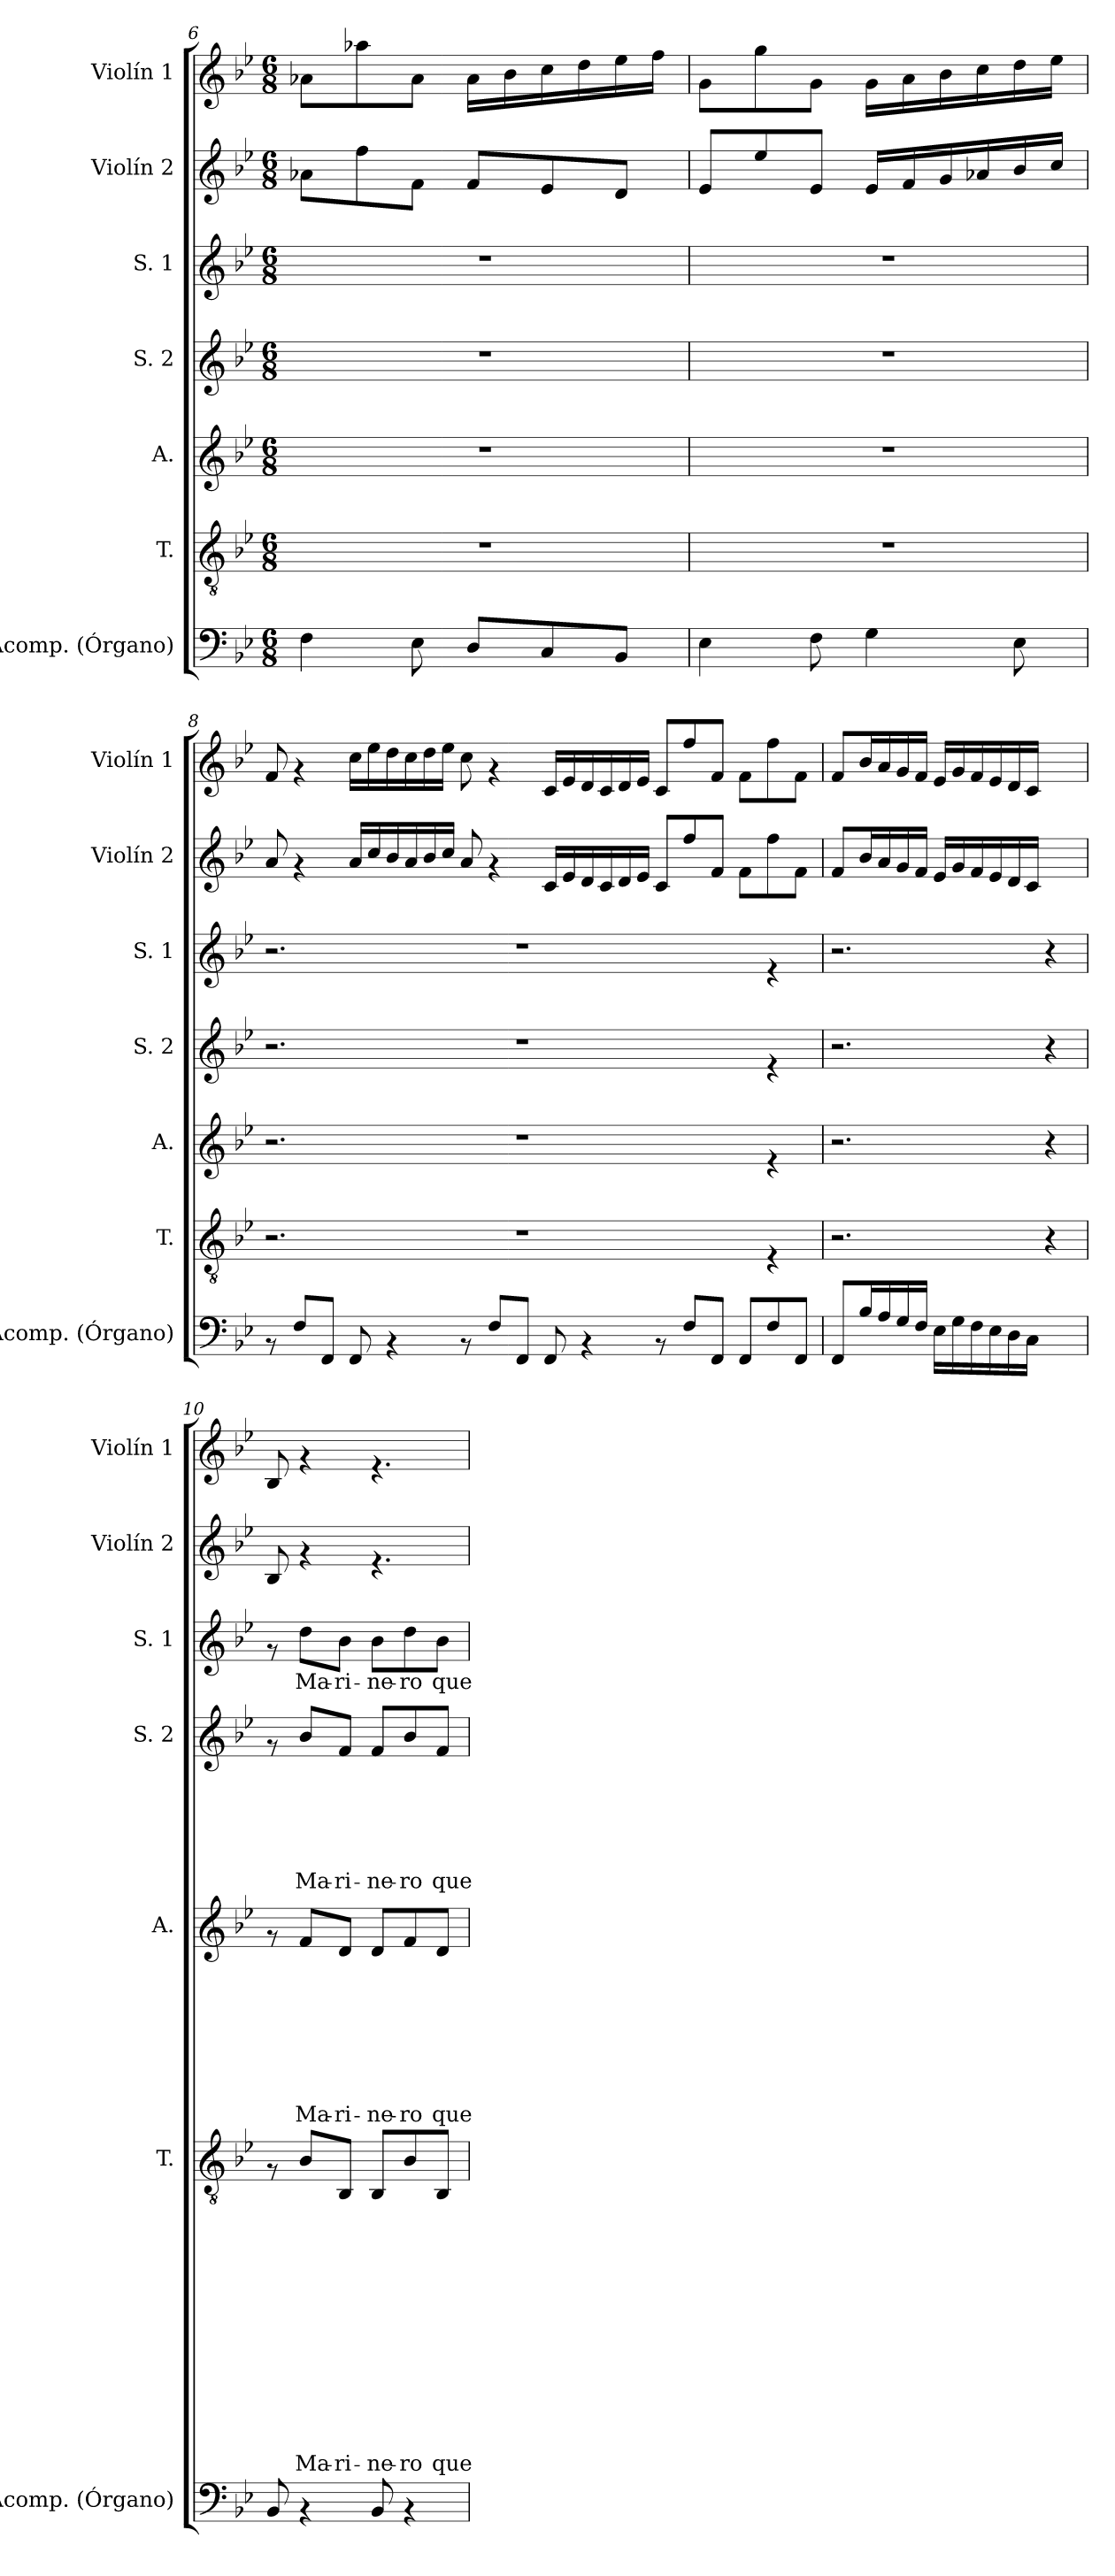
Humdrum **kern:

**kern	**kern	**text	**text	**text	**text	**text	**text	**text	**text	**text	**text	**text	**text	**text	**kern	**text	**text	**text	**text	**text	**text	**text	**text	**kern	**text	**text	**text	**text	**text	**text	**kern	**text	**kern	**kern
*part7	*part6	*part6	*part6	*part6	*part6	*part6	*part6	*part6	*part6	*part6	*part6	*part6	*part6	*part6	*part5	*part5	*part5	*part5	*part5	*part5	*part5	*part5	*part5	*part4	*part4	*part4	*part4	*part4	*part4	*part4	*part3	*part3	*part2	*part1
*staff7	*staff6	*staff6	*staff6	*staff6	*staff6	*staff6	*staff6	*staff6	*staff6	*staff6	*staff6	*staff6	*staff6	*staff6	*staff5	*staff5	*staff5	*staff5	*staff5	*staff5	*staff5	*staff5	*staff5	*staff4	*staff4	*staff4	*staff4	*staff4	*staff4	*staff4	*staff3	*staff3	*staff2	*staff1
*I"Acomp. (Órgano)	*I"T.	*	*	*	*	*	*	*	*	*	*	*	*	*	*I"A.	*	*	*	*	*	*	*	*	*I"S. 2	*	*	*	*	*	*	*I"S. 1	*	*I"Violín 2	*I"Violín 1
*I'Acomp. (Órgano)	*I'T.	*	*	*	*	*	*	*	*	*	*	*	*	*	*I'A.	*	*	*	*	*	*	*	*	*I'S. 2	*	*	*	*	*	*	*I'S. 1	*	*I'Violín 2	*I'Violín 1
*clefF4	*clefGv2	*	*	*	*	*	*	*	*	*	*	*	*	*	*clefG2	*	*	*	*	*	*	*	*	*clefG2	*	*	*	*	*	*	*clefG2	*	*clefG2	*clefG2
*k[b-e-]	*k[b-e-]	*	*	*	*	*	*	*	*	*	*	*	*	*	*k[b-e-]	*	*	*	*	*	*	*	*	*k[b-e-]	*	*	*	*	*	*	*k[b-e-]	*	*k[b-e-]	*k[b-e-]
*B-:	*B-:	*	*	*	*	*	*	*	*	*	*	*	*	*	*B-:	*	*	*	*	*	*	*	*	*B-:	*	*	*	*	*	*	*B-:	*	*B-:	*B-:
*M6/8	*M6/8	*	*	*	*	*	*	*	*	*	*	*	*	*	*M6/8	*	*	*	*	*	*	*	*	*M6/8	*	*	*	*	*	*	*M6/8	*	*M6/8	*M6/8
=6	=6	=6	=6	=6	=6	=6	=6	=6	=6	=6	=6	=6	=6	=6	=6	=6	=6	=6	=6	=6	=6	=6	=6	=6	=6	=6	=6	=6	=6	=6	=6	=6	=6	=6
4F\	2.r	.	.	.	.	.	.	.	.	.	.	.	.	.	2.r	.	.	.	.	.	.	.	.	2.r	.	.	.	.	.	.	2.r	.	8a-X\L	8a-X\L
.	.	.	.	.	.	.	.	.	.	.	.	.	.	.	.	.	.	.	.	.	.	.	.	.	.	.	.	.	.	.	.	.	8ff\	8aa-X\
8E-\	.	.	.	.	.	.	.	.	.	.	.	.	.	.	.	.	.	.	.	.	.	.	.	.	.	.	.	.	.	.	.	.	8f\J	8a-\J
8D/L	.	.	.	.	.	.	.	.	.	.	.	.	.	.	.	.	.	.	.	.	.	.	.	.	.	.	.	.	.	.	.	.	8f/L	16a-\LL
.	.	.	.	.	.	.	.	.	.	.	.	.	.	.	.	.	.	.	.	.	.	.	.	.	.	.	.	.	.	.	.	.	.	16b-\
8C/	.	.	.	.	.	.	.	.	.	.	.	.	.	.	.	.	.	.	.	.	.	.	.	.	.	.	.	.	.	.	.	.	8e-/	16cc\
.	.	.	.	.	.	.	.	.	.	.	.	.	.	.	.	.	.	.	.	.	.	.	.	.	.	.	.	.	.	.	.	.	.	16dd\
8BB-/J	.	.	.	.	.	.	.	.	.	.	.	.	.	.	.	.	.	.	.	.	.	.	.	.	.	.	.	.	.	.	.	.	8d/J	16ee-\
.	.	.	.	.	.	.	.	.	.	.	.	.	.	.	.	.	.	.	.	.	.	.	.	.	.	.	.	.	.	.	.	.	.	16ff\JJ
=7	=7	=7	=7	=7	=7	=7	=7	=7	=7	=7	=7	=7	=7	=7	=7	=7	=7	=7	=7	=7	=7	=7	=7	=7	=7	=7	=7	=7	=7	=7	=7	=7	=7	=7
4E-\	2.r	.	.	.	.	.	.	.	.	.	.	.	.	.	2.r	.	.	.	.	.	.	.	.	2.r	.	.	.	.	.	.	2.r	.	8e-/L	8g\L
.	.	.	.	.	.	.	.	.	.	.	.	.	.	.	.	.	.	.	.	.	.	.	.	.	.	.	.	.	.	.	.	.	8ee-/	8gg\
8F\	.	.	.	.	.	.	.	.	.	.	.	.	.	.	.	.	.	.	.	.	.	.	.	.	.	.	.	.	.	.	.	.	8e-/J	8g\J
4G\	.	.	.	.	.	.	.	.	.	.	.	.	.	.	.	.	.	.	.	.	.	.	.	.	.	.	.	.	.	.	.	.	16e-/LL	16g\LL
.	.	.	.	.	.	.	.	.	.	.	.	.	.	.	.	.	.	.	.	.	.	.	.	.	.	.	.	.	.	.	.	.	16f/	16a\
.	.	.	.	.	.	.	.	.	.	.	.	.	.	.	.	.	.	.	.	.	.	.	.	.	.	.	.	.	.	.	.	.	16g/	16b-\
.	.	.	.	.	.	.	.	.	.	.	.	.	.	.	.	.	.	.	.	.	.	.	.	.	.	.	.	.	.	.	.	.	16a-X/	16cc\
8E-\	.	.	.	.	.	.	.	.	.	.	.	.	.	.	.	.	.	.	.	.	.	.	.	.	.	.	.	.	.	.	.	.	16b-/	16dd\
.	.	.	.	.	.	.	.	.	.	.	.	.	.	.	.	.	.	.	.	.	.	.	.	.	.	.	.	.	.	.	.	.	16cc/JJ	16ee-\JJ
!!LO:PB:g=z
=8	=8	=8	=8	=8	=8	=8	=8	=8	=8	=8	=8	=8	=8	=8	=8	=8	=8	=8	=8	=8	=8	=8	=8	=8	=8	=8	=8	=8	=8	=8	=8	=8	=8	=8
8rAA	2.r	.	.	.	.	.	.	.	.	.	.	.	.	.	2.r	.	.	.	.	.	.	.	.	2.r	.	.	.	.	.	.	2.r	.	8a/	8f/
8F/L	.	.	.	.	.	.	.	.	.	.	.	.	.	.	.	.	.	.	.	.	.	.	.	.	.	.	.	.	.	.	.	.	4rf	4rf
8FF/J	.	.	.	.	.	.	.	.	.	.	.	.	.	.	.	.	.	.	.	.	.	.	.	.	.	.	.	.	.	.	.	.	.	.
8FF/	.	.	.	.	.	.	.	.	.	.	.	.	.	.	.	.	.	.	.	.	.	.	.	.	.	.	.	.	.	.	.	.	16a/LL	16cc\LL
.	.	.	.	.	.	.	.	.	.	.	.	.	.	.	.	.	.	.	.	.	.	.	.	.	.	.	.	.	.	.	.	.	16cc/	16ee-\
4rAA	.	.	.	.	.	.	.	.	.	.	.	.	.	.	.	.	.	.	.	.	.	.	.	.	.	.	.	.	.	.	.	.	16b-/	16dd\
.	.	.	.	.	.	.	.	.	.	.	.	.	.	.	.	.	.	.	.	.	.	.	.	.	.	.	.	.	.	.	.	.	16a/	16cc\
.	.	.	.	.	.	.	.	.	.	.	.	.	.	.	.	.	.	.	.	.	.	.	.	.	.	.	.	.	.	.	.	.	16b-/	16dd\
.	.	.	.	.	.	.	.	.	.	.	.	.	.	.	.	.	.	.	.	.	.	.	.	.	.	.	.	.	.	.	.	.	16cc/JJ	16ee-\JJ
8rAA	4ryy	.	.	.	.	.	.	.	.	.	.	.	.	.	4ryy	.	.	.	.	.	.	.	.	4ryy	.	.	.	.	.	.	4ryy	.	8a/	8cc\
8F/L	.	.	.	.	.	.	.	.	.	.	.	.	.	.	.	.	.	.	.	.	.	.	.	.	.	.	.	.	.	.	.	.	4rf	4rf
8FF/J	1r	.	.	.	.	.	.	.	.	.	.	.	.	.	1r	.	.	.	.	.	.	.	.	1r	.	.	.	.	.	.	1r	.	.	.
8FF/	.	.	.	.	.	.	.	.	.	.	.	.	.	.	.	.	.	.	.	.	.	.	.	.	.	.	.	.	.	.	.	.	16c/LL	16c/LL
.	.	.	.	.	.	.	.	.	.	.	.	.	.	.	.	.	.	.	.	.	.	.	.	.	.	.	.	.	.	.	.	.	16e-/	16e-/
4rAA	.	.	.	.	.	.	.	.	.	.	.	.	.	.	.	.	.	.	.	.	.	.	.	.	.	.	.	.	.	.	.	.	16d/	16d/
.	.	.	.	.	.	.	.	.	.	.	.	.	.	.	.	.	.	.	.	.	.	.	.	.	.	.	.	.	.	.	.	.	16c/	16c/
.	.	.	.	.	.	.	.	.	.	.	.	.	.	.	.	.	.	.	.	.	.	.	.	.	.	.	.	.	.	.	.	.	16d/	16d/
.	.	.	.	.	.	.	.	.	.	.	.	.	.	.	.	.	.	.	.	.	.	.	.	.	.	.	.	.	.	.	.	.	16e-/JJ	16e-/JJ
8rAA	.	.	.	.	.	.	.	.	.	.	.	.	.	.	.	.	.	.	.	.	.	.	.	.	.	.	.	.	.	.	.	.	8c/L	8c/L
8F/L	.	.	.	.	.	.	.	.	.	.	.	.	.	.	.	.	.	.	.	.	.	.	.	.	.	.	.	.	.	.	.	.	8ff/	8ff/
8FF/J	.	.	.	.	.	.	.	.	.	.	.	.	.	.	.	.	.	.	.	.	.	.	.	.	.	.	.	.	.	.	.	.	8f/J	8f/J
8FF/L	.	.	.	.	.	.	.	.	.	.	.	.	.	.	.	.	.	.	.	.	.	.	.	.	.	.	.	.	.	.	.	.	8f\L	8f\L
8F/	4rE	.	.	.	.	.	.	.	.	.	.	.	.	.	4re	.	.	.	.	.	.	.	.	4re	.	.	.	.	.	.	4re	.	8ff\	8ff\
8FF/J	.	.	.	.	.	.	.	.	.	.	.	.	.	.	.	.	.	.	.	.	.	.	.	.	.	.	.	.	.	.	.	.	8f\J	8f\J
=9	=9	=9	=9	=9	=9	=9	=9	=9	=9	=9	=9	=9	=9	=9	=9	=9	=9	=9	=9	=9	=9	=9	=9	=9	=9	=9	=9	=9	=9	=9	=9	=9	=9	=9
8FF/L	2.r	.	.	.	.	.	.	.	.	.	.	.	.	.	2.r	.	.	.	.	.	.	.	.	2.r	.	.	.	.	.	.	2.r	.	8f/L	8f/L
16B-/L	.	.	.	.	.	.	.	.	.	.	.	.	.	.	.	.	.	.	.	.	.	.	.	.	.	.	.	.	.	.	.	.	16b-/L	16b-/L
16A/	.	.	.	.	.	.	.	.	.	.	.	.	.	.	.	.	.	.	.	.	.	.	.	.	.	.	.	.	.	.	.	.	16a/	16a/
16G/	.	.	.	.	.	.	.	.	.	.	.	.	.	.	.	.	.	.	.	.	.	.	.	.	.	.	.	.	.	.	.	.	16g/	16g/
16F/JJ	.	.	.	.	.	.	.	.	.	.	.	.	.	.	.	.	.	.	.	.	.	.	.	.	.	.	.	.	.	.	.	.	16f/JJ	16f/JJ
16E-\LL	.	.	.	.	.	.	.	.	.	.	.	.	.	.	.	.	.	.	.	.	.	.	.	.	.	.	.	.	.	.	.	.	16e-/LL	16e-/LL
16G\	.	.	.	.	.	.	.	.	.	.	.	.	.	.	.	.	.	.	.	.	.	.	.	.	.	.	.	.	.	.	.	.	16g/	16g/
16F\	.	.	.	.	.	.	.	.	.	.	.	.	.	.	.	.	.	.	.	.	.	.	.	.	.	.	.	.	.	.	.	.	16f/	16f/
16E-\	.	.	.	.	.	.	.	.	.	.	.	.	.	.	.	.	.	.	.	.	.	.	.	.	.	.	.	.	.	.	.	.	16e-/	16e-/
16D\	.	.	.	.	.	.	.	.	.	.	.	.	.	.	.	.	.	.	.	.	.	.	.	.	.	.	.	.	.	.	.	.	16d/	16d/
16C\JJ	.	.	.	.	.	.	.	.	.	.	.	.	.	.	.	.	.	.	.	.	.	.	.	.	.	.	.	.	.	.	.	.	16c/JJ	16c/JJ
4ryy	4r	.	.	.	.	.	.	.	.	.	.	.	.	.	4r	.	.	.	.	.	.	.	.	4r	.	.	.	.	.	.	4r	.	4ryy	4ryy
=10	=10	=10	=10	=10	=10	=10	=10	=10	=10	=10	=10	=10	=10	=10	=10	=10	=10	=10	=10	=10	=10	=10	=10	=10	=10	=10	=10	=10	=10	=10	=10	=10	=10	=10
8BB-/	8rF	.	.	.	.	.	.	.	.	.	.	.	.	.	8rf	.	.	.	.	.	.	.	.	8rf	.	.	.	.	.	.	8rf	.	8B-/	8B-/
!	!	!	!	!	!	!	!	!	!	!	!	!	!	!LO:LY:b	!	!	!	!	!	!	!	!	!LO:LY:b	!	!	!	!	!	!	!LO:LY:b	!	!LO:LY:b	!	!
4rAA	8B-/L	.	.	.	.	.	.	.	.	.	.	.	.	Ma-	8f/L	.	.	.	.	.	.	.	Ma-	8b-/L	.	.	.	.	.	Ma-	8dd\L	Ma-	4rf	4rf
!	!	!	!	!	!	!	!	!	!	!	!	!	!	!LO:LY:b	!	!	!	!	!	!	!	!	!LO:LY:b	!	!	!	!	!	!	!LO:LY:b	!	!LO:LY:b	!	!
.	8BB-/J	.	.	.	.	.	.	.	.	.	.	.	.	-ri-	8d/J	.	.	.	.	.	.	.	-ri-	8f/J	.	.	.	.	.	-ri-	8b-\J	-ri-	.	.
!	!	!	!	!	!	!	!	!	!	!	!	!	!	!LO:LY:b	!	!	!	!	!	!	!	!	!LO:LY:b	!	!	!	!	!	!	!LO:LY:b	!	!LO:LY:b	!	!
8BB-/	8BB-/L	.	.	.	.	.	.	.	.	.	.	.	.	-ne-	8d/L	.	.	.	.	.	.	.	-ne-	8f/L	.	.	.	.	.	-ne-	8b-\L	-ne-	4.rf	4.rf
!	!	!	!	!	!	!	!	!	!	!	!	!	!	!LO:LY:b	!	!	!	!	!	!	!	!	!LO:LY:b	!	!	!	!	!	!	!LO:LY:b	!	!LO:LY:b	!	!
4rAA	8B-/	.	.	.	.	.	.	.	.	.	.	.	.	-ro	8f/	.	.	.	.	.	.	.	-ro	8b-/	.	.	.	.	.	-ro	8dd\	-ro	.	.
!	!	!	!	!	!	!	!	!	!	!	!	!	!	!LO:LY:b	!	!	!	!	!	!	!	!	!LO:LY:b	!	!	!	!	!	!	!LO:LY:b	!	!LO:LY:b	!	!
.	8BB-/J	.	.	.	.	.	.	.	.	.	.	.	.	que	8d/J	.	.	.	.	.	.	.	que	8f/J	.	.	.	.	.	que	8b-\J	que	.	.
=	=	=	=	=	=	=	=	=	=	=	=	=	=	=	=	=	=	=	=	=	=	=	=	=	=	=	=	=	=	=	=	=	=	=
*-	*-	*-	*-	*-	*-	*-	*-	*-	*-	*-	*-	*-	*-	*-	*-	*-	*-	*-	*-	*-	*-	*-	*-	*-	*-	*-	*-	*-	*-	*-	*-	*-	*-	*-
